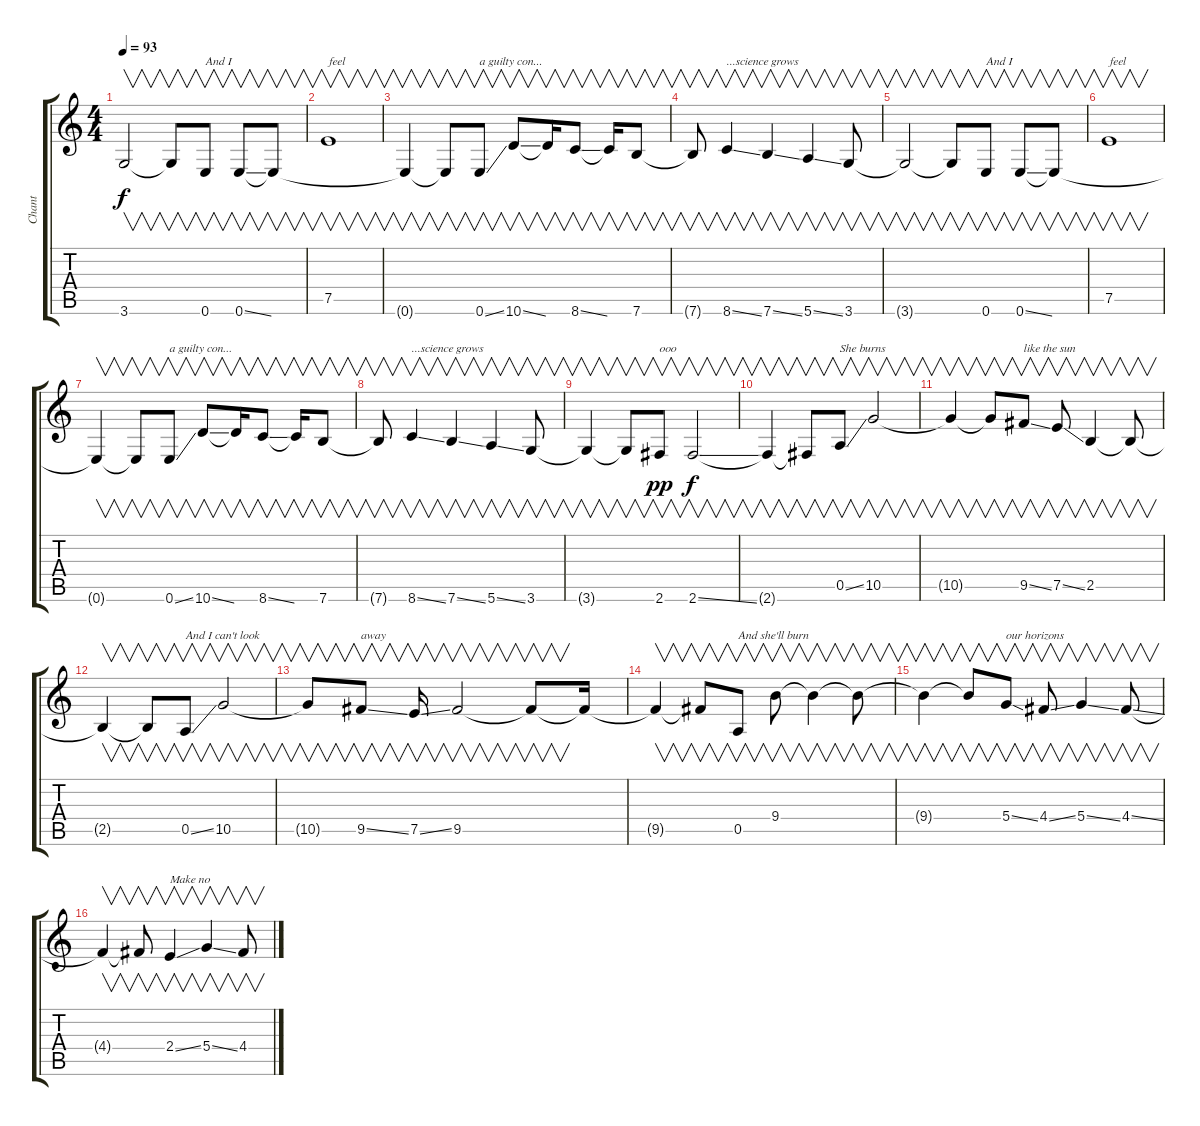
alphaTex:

\track ("Chant" "Chant") {instrument electricguitarclean}
\staff {score tabs}
\tuning (E4 B3 G3 D3 A2 E2) {hide}
\ts (4 4)
\tempo 93
\clef g2
\ks c
3.6{t}.2{v dy f} 3.6{t}.8{v} 0.6.8{v txt "And I"} 0.6{ss}.8{v} 0.6{t}.8{v} |
7.5.1{v txt "feel"} |
0.6{t}.4{v} 0.6{t}.8{v} 0.6{ss}.8{v txt "a guilty con..."} 10.6{ss}.8{v} 10.6{t}.16{v} 8.6{ss}.8{v} 8.6{t}.16{v} 7.6.8{v} |
7.6{t}.8{v} 8.6{ss}.4{v txt "...science grows"} 7.6{ss}.4{v} 5.6{ss}.4{v} 3.6.8{v} |
3.6{t}.2{v} 3.6{t}.8{v} 0.6.8{v txt "And I"} 0.6{ss}.8{v} 0.6{t}.8{v} |
7.5.1{v txt "feel"} |
0.6{t}.4{v} 0.6{t}.8{v} 0.6{ss}.8{v txt "a guilty con..."} 10.6{ss}.8{v} 10.6{t}.16{v} 8.6{ss}.8{v} 8.6{t}.16{v} 7.6.8{v} |
7.6{t}.8{v} 8.6{ss}.4{v txt "...science grows"} 7.6{ss}.4{v} 5.6{ss}.4{v} 3.6.8{v} |
3.6{t}.4{v} 3.6{t}.8{v} 2.6.8{v txt "ooo" dy pp} 2.6{ss}.2{v dy f} |
2.6{t}.4{v} 2.6{t}.8{v} 0.5{ss}.8{v txt "She burns"} 10.5.2{v} |
10.5{t}.4{v} 10.5{t}.8{v} 9.5{ss}.8{v txt "like the sun"} 7.5{ss}.8{v} 2.5.4{v} 2.5{t}.8{v} |
2.5{t}.4{v} 2.5{t}.8{v} 0.5{ss}.8{v txt "And I can't look"} 10.5.2{v} |
10.5{t}.8{v} 9.5{ss}.8{v txt "away"} 7.5{ss}.16{v} 9.5.2{v} 9.5{t}.8{v} 9.5{t}.16 |
9.5{t}.4{v} 9.5{t}.8{v} 0.5.8{v txt "And she'll burn"} 9.4.8{v} 9.4{t}.4{v} 9.4{t}.8{v} |
9.4{t}.4{v} 9.4{t}.8{v} 5.4{ss}.8{v txt "our horizons"} 4.4{ss}.8{v} 5.4{ss}.4{v} 4.4{ss}.8{v} |
4.4{t}.4{v} 4.4{t}.8{v} 2.4{ss}.4{v txt "Make no"} 5.4{ss}.4{v} 4.4{ss}.8{v}
